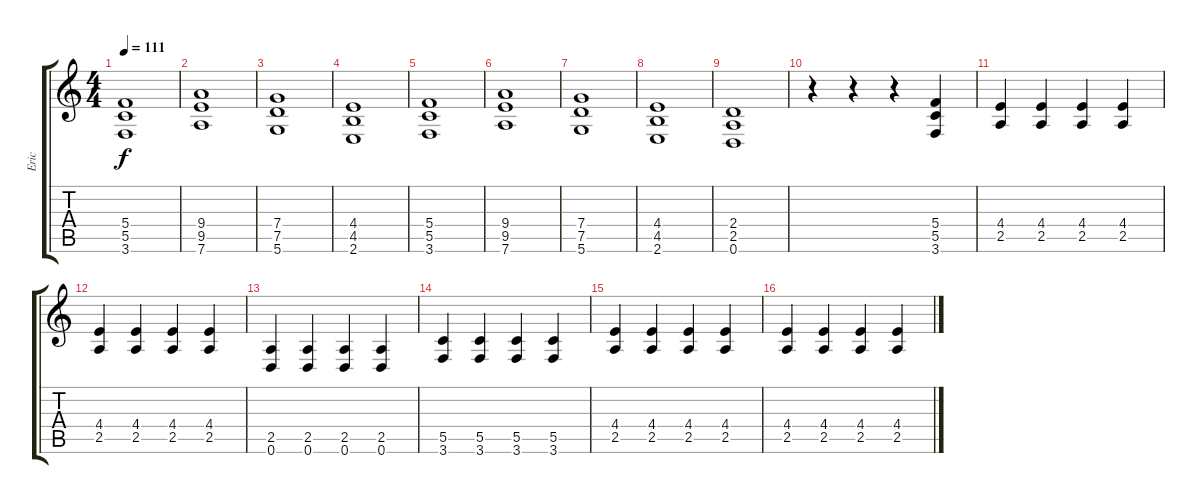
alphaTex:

\track ("Eric" "Eric") {instrument distortionguitar}
\staff {score tabs}
\tuning (D4 A3 F3 C3 G2 D2) {hide}
\ts (4 4)
\tempo 111
\clef g2
\ks c
(5.4 5.5 3.6).1{dy f} |
(9.4 9.5 7.6).1 |
(7.4 7.5 5.6).1 |
(4.4 4.5 2.6).1 |
(5.4 5.5 3.6).1 |
(9.4 9.5 7.6).1 |
(7.4 7.5 5.6).1 |
(4.4 4.5 2.6).1 |
(2.4 2.5 0.6).1 |
r.4 r.4 r.4 (5.4 5.5 3.6).4 |
(4.4 2.5).4 (4.4 2.5).4 (4.4 2.5).4 (4.4 2.5).4 |
(4.4 2.5).4 (4.4 2.5).4 (4.4 2.5).4 (4.4 2.5).4 |
(2.5 0.6).4 (2.5 0.6).4 (2.5 0.6).4 (2.5 0.6).4 |
(5.5 3.6).4 (5.5 3.6).4 (5.5 3.6).4 (5.5 3.6).4 |
(4.4 2.5).4 (4.4 2.5).4 (4.4 2.5).4 (4.4 2.5).4 |
(4.4 2.5).4 (4.4 2.5).4 (4.4 2.5).4 (4.4 2.5).4
